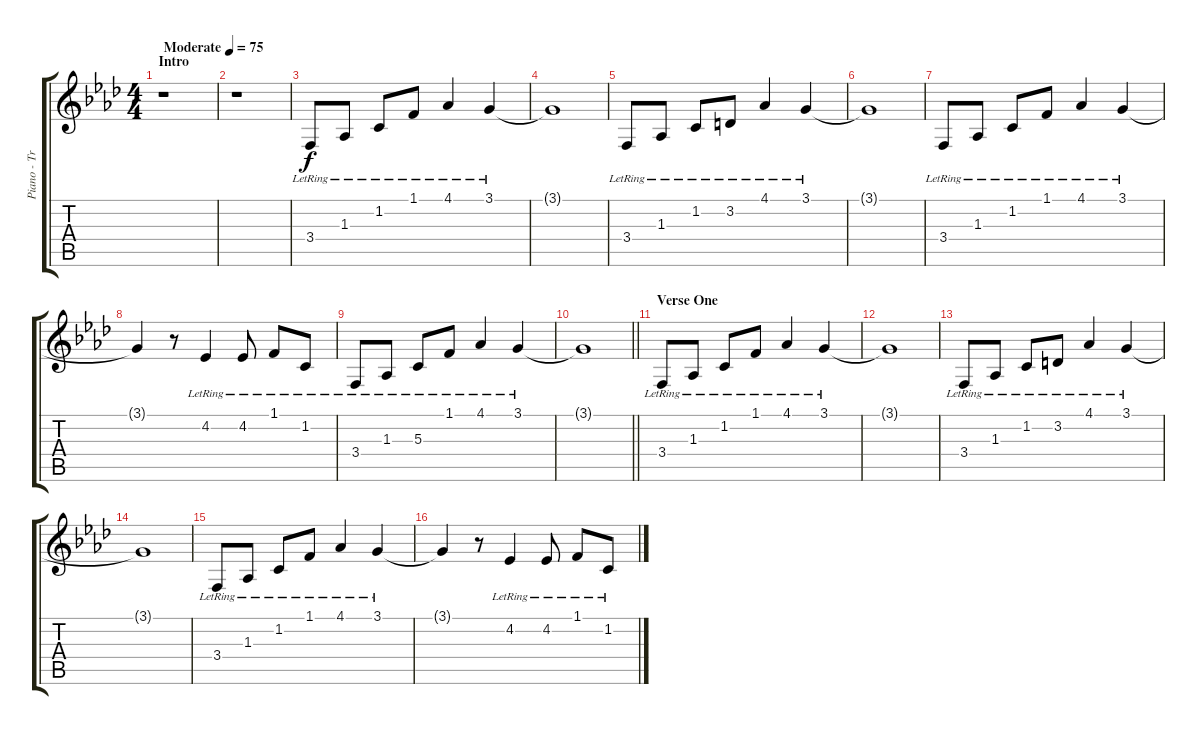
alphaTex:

\track ("Piano - Treble" "Piano - Tr") {instrument acousticgrandpiano}
\staff {score tabs}
\tuning (E4 B3 G3 D3 A2 E2) {hide}
\ts (4 4)
\section ("" "Intro")
\tempo (75 "Moderate")
\clef g2
\ks ab
r.1{dy f instrument acousticgrandpiano} |
r.1 |
3.4{lr}.8 1.3{lr}.8 1.2{lr}.8 1.1{lr}.8 4.1{lr}.4 3.1{lr}.4 |
3.1{t}.1 |
3.4{lr}.8 1.3{lr}.8 1.2{lr}.8 3.2{lr}.8 4.1{lr}.4 3.1{lr}.4 |
3.1{t}.1 |
3.4{lr}.8 1.3{lr}.8 1.2{lr}.8 1.1{lr}.8 4.1{lr}.4 3.1{lr}.4 |
3.1{t}.4 r.8 4.2{lr}.4 4.2{lr}.8 1.1{lr}.8 1.2{lr}.8 |
3.4{lr}.8 1.3{lr}.8 5.3{lr}.8 1.1{lr}.8 4.1{lr}.4 3.1{lr}.4 |
\barLineRight lightlight
3.1{t}.1 |
\section ("" "Verse One")
3.4{lr}.8 1.3{lr}.8 1.2{lr}.8 1.1{lr}.8 4.1{lr}.4 3.1{lr}.4 |
3.1{t}.1 |
3.4{lr}.8 1.3{lr}.8 1.2{lr}.8 3.2{lr}.8 4.1{lr}.4 3.1{lr}.4 |
3.1{t}.1 |
3.4{lr}.8 1.3{lr}.8 1.2{lr}.8 1.1{lr}.8 4.1{lr}.4 3.1{lr}.4 |
3.1{t}.4 r.8 4.2{lr}.4 4.2{lr}.8 1.1{lr}.8 1.2{lr}.8
